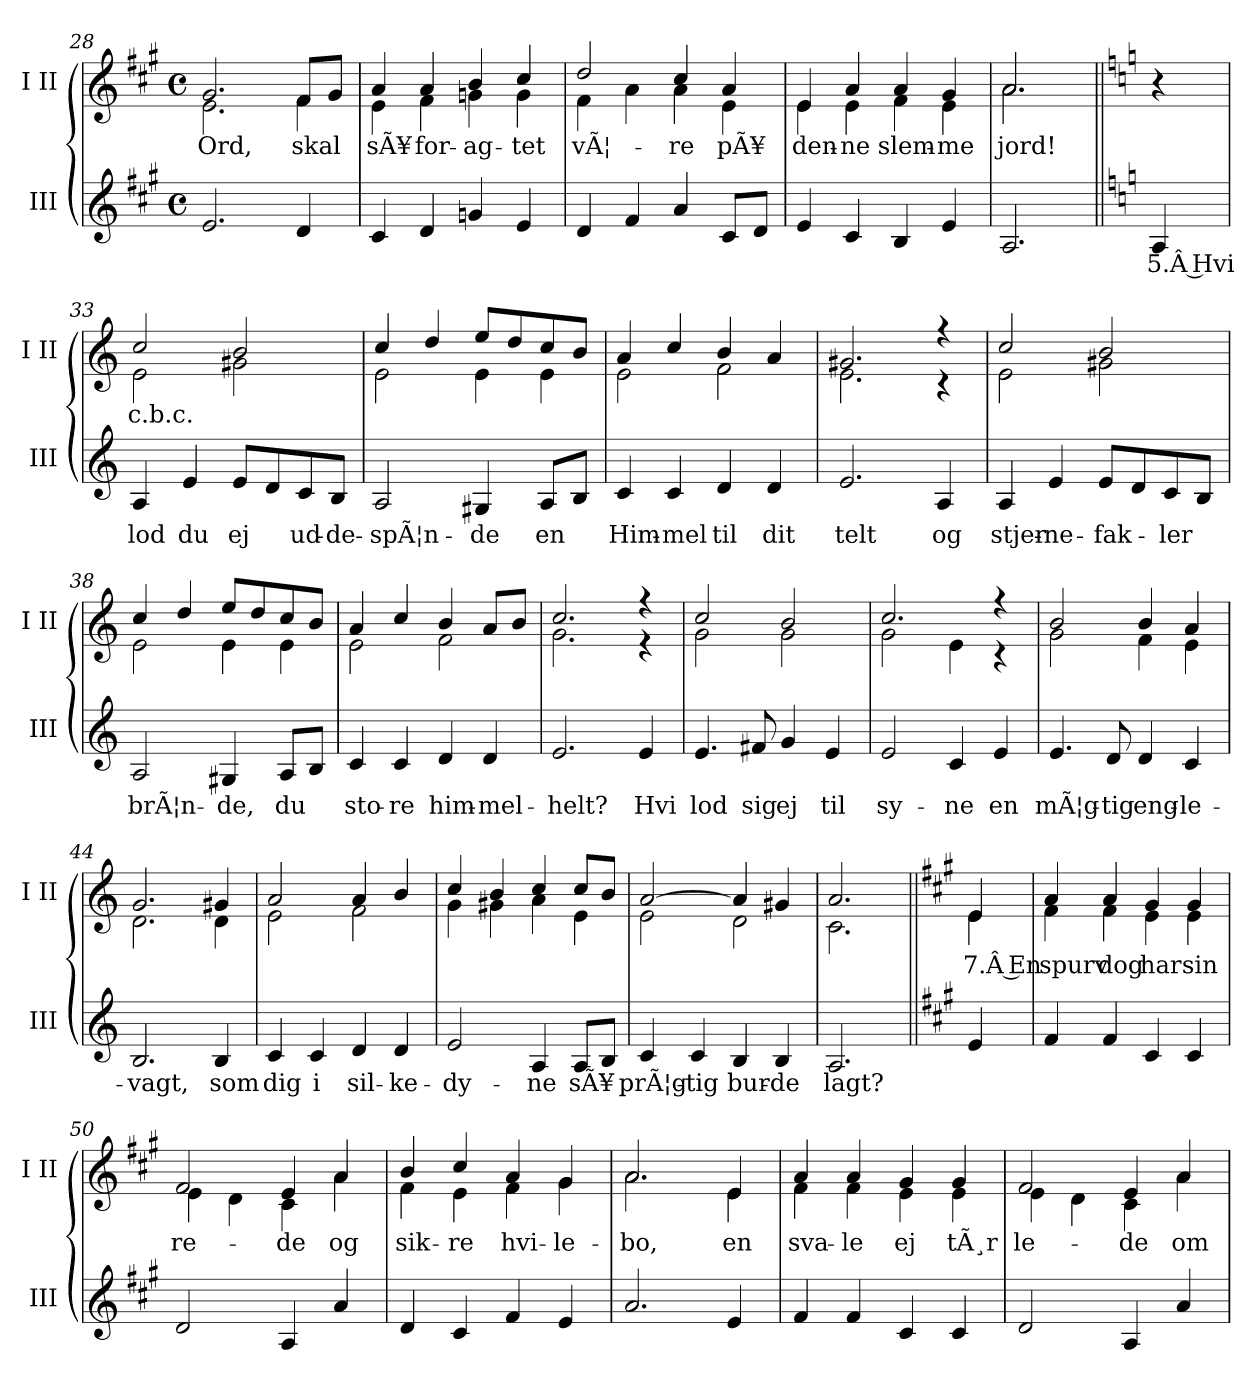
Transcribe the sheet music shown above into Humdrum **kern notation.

**kern	**text	**kern	**text
*part2	*part2	*part1	*part1
*staff2	*staff2	*staff1	*staff1
*I"III	*	*I"I II	*
*I'III	*	*I'I II	*
*clefG2	*	*clefG2	*
*k[f#c#g#]	*	*k[f#c#g#]	*
*M4/4	*	*M4/4	*
*met(c)	*	*met(c)	*
=28	=28	=28	=28
!	!	!	!LO:LY:b
*	*	*^	*
2.e/	.	2.g#/	2.e\	Ord,
!	!	!	!	!LO:LY:b
4d/	.	8f#/L	4f#\	skal
.	.	8g#/J	.	.
!!LO:LB:g=z	!!
=29	=29	=29	=29	=29
!	!	!	!	!LO:LY:b
4c#/	.	4a/	4e\	sÃ¥
!	!	!	!	!LO:LY:b
4d/	.	4a/	4f#\	for-
!	!	!	!	!LO:LY:b
4gn/	.	4b/	4gn\	-ag-
!	!	!	!	!LO:LY:b
4e/	.	4cc#/	4g\	-tet
=30	=30	=30	=30	=30
!	!	!	!	!LO:LY:b
4d/	.	2dd/	4f#\	vÃ¦-
4f#/	.	.	4a\	.
!	!	!	!	!LO:LY:b
4a/	.	4cc#/	4a\	-re
!	!	!	!	!LO:LY:b
8c#/L	.	4a/	4e\	pÃ¥
8d/J	.	.	.	.
=31	=31	=31	=31	=31
!	!	!	!	!LO:LY:b
4e/	.	4e/	4e\	den-
!	!	!	!	!LO:LY:b
4c#/	.	4a/	4e\	-ne
!	!	!	!	!LO:LY:b
4B/	.	4a/	4f#\	slem-
!	!	!	!	!LO:LY:b
4e/	.	4g#/	4e\	-me
=32	=32	=32	=32	=32
!	!	!	!	!LO:LY:b
2.A/	.	2.a/	2.a\	jord!
*	*	*v	*v	*
=32X2||	=32X2||	=32X2||	=32X2||
*k[]	*	*k[]	*
*	*	*^	*
!	!LO:LY:b	!	!	!
*	*	*v	*v	*
4A/	5.Â Hvi	4r	.
!!LO:LB:g=z
=33	=33	=33	=33
!	!LO:LY:b	!	!LO:LY:b
*	*	*^	*
4A/	lod	2cc/	2e\	c.b.c.
!	!LO:LY:b	!	!	!
4e/	du	.	.	.
!	!LO:LY:b	!	!	!
8e/L	ej	2b/	2g#X\	.
8d/	.	.	.	.
!	!LO:LY:b	!	!	!
8c/	ud-	.	.	.
!	!LO:LY:b	!	!	!
8B/J	-de-	.	.	.
=34	=34	=34	=34	=34
!	!LO:LY:b	!	!	!
2A/	-spÃ¦n-	4cc/	2e\	.
.	.	4dd/	.	.
!	!LO:LY:b	!	!	!
4G#X/	-de	8ee/L	4e\	.
.	.	8dd/	.	.
!	!LO:LY:b	!	!	!
8A/L	en	8cc/	4e\	.
8B/J	.	8b/J	.	.
=35	=35	=35	=35	=35
!	!LO:LY:b	!	!	!
4c/	Him-	4a/	2e\	.
!	!LO:LY:b	!	!	!
4c/	-mel	4cc/	.	.
!	!LO:LY:b	!	!	!
4d/	til	4b/	2f\	.
!	!LO:LY:b	!	!	!
4d/	dit	4a/	.	.
=36	=36	=36	=36	=36
!	!LO:LY:b	!	!	!
2.e/	telt	2.g#X/	2.e\	.
!	!LO:LY:b	!	!	!
4A/	og	4r	4r	.
=37	=37	=37	=37	=37
!	!LO:LY:b	!	!	!
4A/	stjer-	2cc/	2e\	.
!	!LO:LY:b	!	!	!
4e/	-ne-	.	.	.
!	!LO:LY:b	!	!	!
8e/L	-fak-	2b/	2g#X\	.
8d/	.	.	.	.
!	!LO:LY:b	!	!	!
8c/	-ler	.	.	.
8B/J	.	.	.	.
!!LO:LB:g=z	!!
=38	=38	=38	=38	=38
!	!LO:LY:b	!	!	!
2A/	brÃ¦n-	4cc/	2e\	.
.	.	4dd/	.	.
!	!LO:LY:b	!	!	!
4G#X/	-de,	8ee/L	4e\	.
.	.	8dd/	.	.
!	!LO:LY:b	!	!	!
8A/L	du	8cc/	4e\	.
8B/J	.	8b/J	.	.
=39	=39	=39	=39	=39
!	!LO:LY:b	!	!	!
4c/	sto-	4a/	2e\	.
!	!LO:LY:b	!	!	!
4c/	-re	4cc/	.	.
!	!LO:LY:b	!	!	!
4d/	him-	4b/	2f\	.
!	!LO:LY:b	!	!	!
4d/	-mel-	8a/L	.	.
.	.	8b/J	.	.
=40	=40	=40	=40	=40
!	!LO:LY:b	!	!	!
2.e/	-helt?	2.cc/	2.g\	.
!	!LO:LY:b	!	!	!
4e/	Hvi	4r	4r	.
=41	=41	=41	=41	=41
!	!LO:LY:b	!	!	!
4.e/	lod	2cc/	2g\	.
!	!LO:LY:b	!	!	!
8f#X/	sig	.	.	.
!	!LO:LY:b	!	!	!
4g/	ej	2b/	2g\	.
!	!LO:LY:b	!	!	!
4e/	til	.	.	.
=42	=42	=42	=42	=42
!	!LO:LY:b	!	!	!
2e/	sy-	2.cc/	2g\	.
!	!LO:LY:b	!	!	!
4c/	-ne	.	4e\	.
!	!LO:LY:b	!	!	!
4e/	en	4r	4r	.
!!LO:LB:g=z	!!
=43	=43	=43	=43	=43
!	!LO:LY:b	!	!	!
4.e/	mÃ¦g-	2b/	2g\	.
!	!LO:LY:b	!	!	!
8d/	-tig	.	.	.
!	!LO:LY:b	!	!	!
4d/	eng-	4b/	4f\	.
!	!LO:LY:b	!	!	!
4c/	-le-	4a/	4e\	.
=44	=44	=44	=44	=44
!	!LO:LY:b	!	!	!
2.B/	-vagt,	2.g/	2.d\	.
!	!LO:LY:b	!	!	!
4B/	som	4g#X/	4d\	.
=45	=45	=45	=45	=45
!	!LO:LY:b	!	!	!
4c/	dig	2a/	2e\	.
!	!LO:LY:b	!	!	!
4c/	i	.	.	.
!	!LO:LY:b	!	!	!
4d/	sil-	4a/	2f\	.
!	!LO:LY:b	!	!	!
4d/	-ke-	4b/	.	.
=46	=46	=46	=46	=46
!	!LO:LY:b	!	!	!
2e/	-dy-	4cc/	4g\	.
.	.	4b/	4g#X\	.
!	!LO:LY:b	!	!	!
4A/	-ne	4cc/	4a\	.
!	!LO:LY:b	!	!	!
8A/L	sÃ¥	8cc/L	4e\	.
8B/J	.	8b/J	.	.
=47	=47	=47	=47	=47
!	!LO:LY:b	!	!	!
4c/	prÃ¦g-	[2a/	2e\	.
!	!LO:LY:b	!	!	!
4c/	-tig	.	.	.
!	!LO:LY:b	!	!	!
4B/	bur-	4a/]	2d\	.
!	!LO:LY:b	!	!	!
4B/	-de	4g#X/	.	.
!!LO:PB:g=z	!!
=48	=48	=48	=48	=48
!	!LO:LY:b	!	!	!
2.A/	lagt?	2.a/	2.c\	.
=48X3||	=48X3||	=48X3||	=48X3||	=48X3||
*k[f#c#g#]	*	*k[f#c#g#]	*	*
!	!	!	!	!LO:LY:b
4e/	.	4e/	4e\	7.Â En
=49	=49	=49	=49	=49
!	!	!	!	!LO:LY:b
4f#/	.	4a/	4f#\	spurv
!	!	!	!	!LO:LY:b
4f#/	.	4a/	4f#\	dog
!	!	!	!	!LO:LY:b
4c#/	.	4g#/	4e\	har
!	!	!	!	!LO:LY:b
4c#/	.	4g#/	4e\	sin
=50	=50	=50	=50	=50
!	!	!	!	!LO:LY:b
2d/	.	2f#/	4e\	re-
.	.	.	4d\	.
!	!	!	!	!LO:LY:b
4A/	.	4e/	4c#\	-de
!	!	!	!	!LO:LY:b
4a/	.	4a/	4a\	og
=51	=51	=51	=51	=51
!	!	!	!	!LO:LY:b
4d/	.	4b/	4f#\	sik-
!	!	!	!	!LO:LY:b
4c#/	.	4cc#/	4e\	-re
!	!	!	!	!LO:LY:b
4f#/	.	4a/	4f#\	hvi-
!	!	!	!	!LO:LY:b
4e/	.	4g#/	4g#\	-le-
=52	=52	=52	=52	=52
!	!	!	!	!LO:LY:b
2.a/	.	2.a/	2.a\	-bo,
!	!	!	!	!LO:LY:b
4e/	.	4e/	4e\	en
!!LO:LB:g=z	!!
=53	=53	=53	=53	=53
!	!	!	!	!LO:LY:b
4f#/	.	4a/	4f#\	sva-
!	!	!	!	!LO:LY:b
4f#/	.	4a/	4f#\	-le
!	!	!	!	!LO:LY:b
4c#/	.	4g#/	4e\	ej
!	!	!	!	!LO:LY:b
4c#/	.	4g#/	4e\	tÃ¸r
=54	=54	=54	=54	=54
!	!	!	!	!LO:LY:b
2d/	.	2f#/	4e\	le-
.	.	.	4d\	.
!	!	!	!	!LO:LY:b
4A/	.	4e/	4c#\	-de
!	!	!	!	!LO:LY:b
4a/	.	4a/	4a\	om
*	*	*v	*v	*
=	=	=	=
*-	*-	*-	*-
